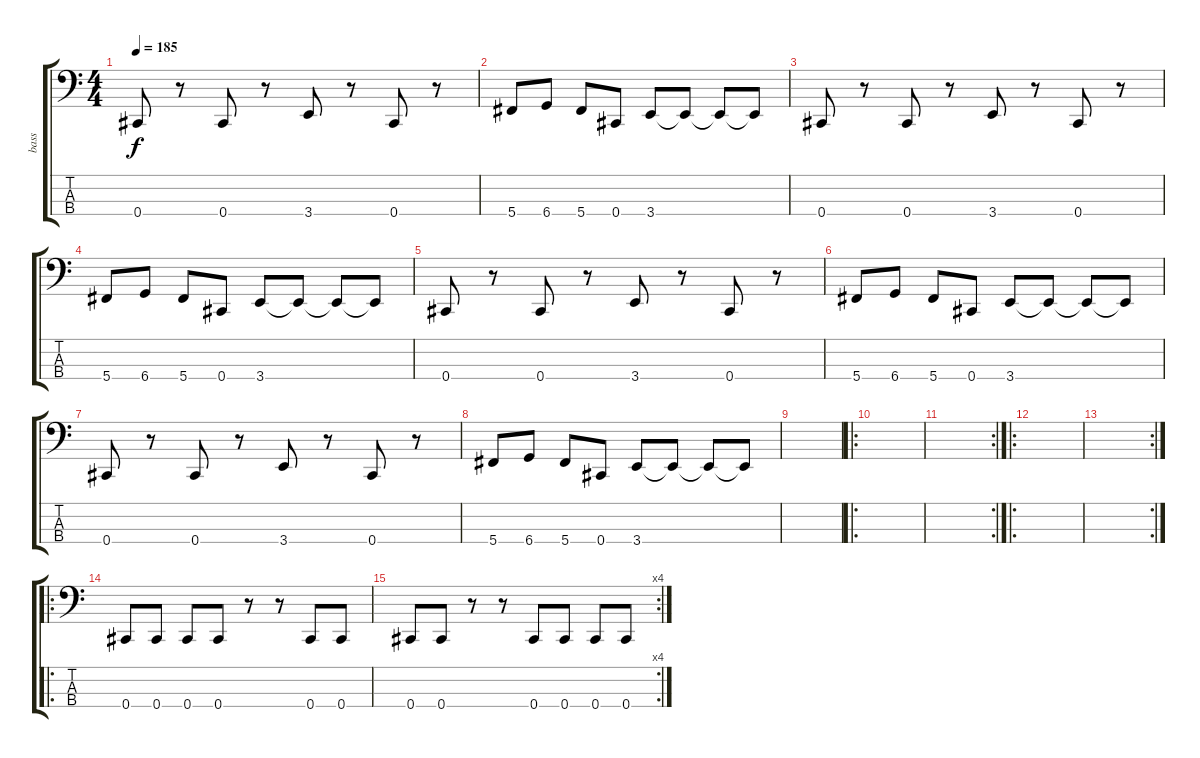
\track ("bass" "bass") {instrument electricbasspick}
\staff {score tabs}
\tuning (E2 B1 Gb1 Db1) {hide}
\ts (4 4)
\tempo 185
\clef f4
\ks c
0.4.8{dy f} r.8 0.4.8 r.8 3.4.8 r.8 0.4.8 r.8 |
5.4.8 6.4.8 5.4.8 0.4.8 3.4.8 3.4{t}.8 3.4{t}.8 3.4{t}.8 |
0.4.8 r.8 0.4.8 r.8 3.4.8 r.8 0.4.8 r.8 |
5.4.8 6.4.8 5.4.8 0.4.8 3.4.8 3.4{t}.8 3.4{t}.8 3.4{t}.8 |
0.4.8 r.8 0.4.8 r.8 3.4.8 r.8 0.4.8 r.8 |
5.4.8 6.4.8 5.4.8 0.4.8 3.4.8 3.4{t}.8 3.4{t}.8 3.4{t}.8 |
0.4.8 r.8 0.4.8 r.8 3.4.8 r.8 0.4.8 r.8 |
5.4.8 6.4.8 5.4.8 0.4.8 3.4.8 3.4{t}.8 3.4{t}.8 3.4{t}.8 |
|
\ro
|
\rc 2
|
\ro
|
\rc 2
|
\ro
0.4.8 0.4.8 0.4.8 0.4.8 r.8 r.8 0.4.8 0.4.8 |
\rc 4
0.4.8 0.4.8 r.8 r.8 0.4.8 0.4.8 0.4.8 0.4.8
